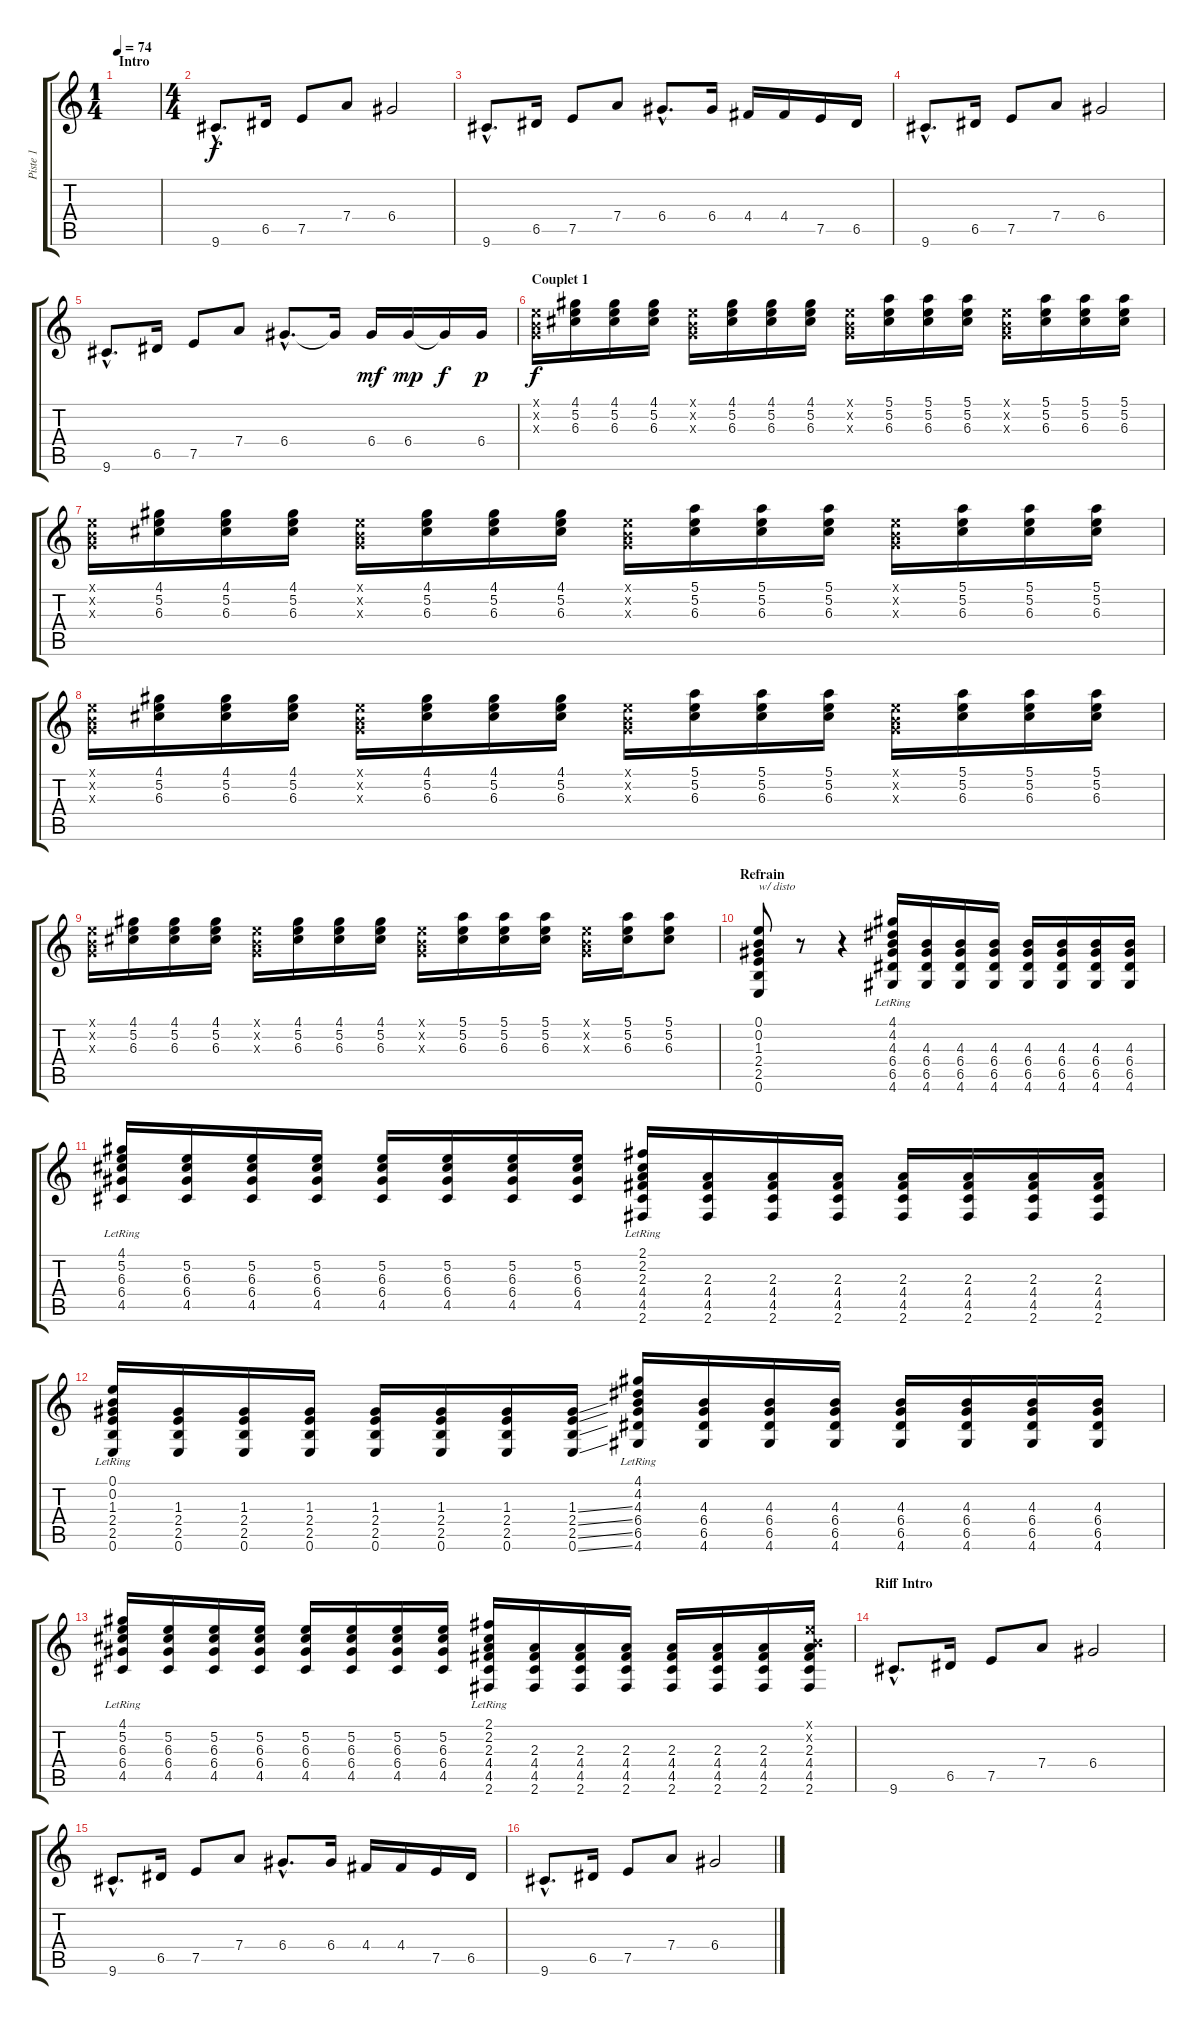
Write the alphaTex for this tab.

\track ("Piste 1" "Piste 1") {instrument electricguitarclean}
\staff {score tabs}
\tuning (E4 B3 G3 D3 A2 E2) {hide}
\ts (1 4)
\section ("" "Intro")
\tempo 74
\clef g2
\ks c
|
\ts (4 4)
9.6{hac}.8{d} 6.5.16 7.5.8 7.4.8 6.4.2 |
9.6{hac}.8{d} 6.5.16 7.5.8 7.4.8 6.4{hac}.8{d} 6.4.16 4.4.16 4.4.16 7.5.16 6.5.16 |
9.6{hac}.8{d} 6.5.16 7.5.8 7.4.8 6.4.2 |
9.6{hac}.8{d} 6.5.16 7.5.8 7.4.8 6.4{hac}.8{d} 6.4{t}.16 6.4.16{dy mf} 6.4.16{dy mp} 6.4{t}.16{dy f} 6.4.16{dy p} |
\section ("" "Couplet 1")
(0.1{x} 0.2{x} 0.3{x}).16{dy f} (4.1 5.2 6.3).16 (4.1 5.2 6.3).16 (4.1 5.2 6.3).16 (0.1{x} 0.2{x} 0.3{x}).16 (4.1 5.2 6.3).16 (4.1 5.2 6.3).16 (4.1 5.2 6.3).16 (0.1{x} 0.2{x} 0.3{x}).16 (5.1 5.2 6.3).16 (5.1 5.2 6.3).16 (5.1 5.2 6.3).16 (0.1{x} 0.2{x} 0.3{x}).16 (5.1 5.2 6.3).16 (5.1 5.2 6.3).16 (5.1 5.2 6.3).16 |
(0.1{x} 0.2{x} 0.3{x}).16 (4.1 5.2 6.3).16 (4.1 5.2 6.3).16 (4.1 5.2 6.3).16 (0.1{x} 0.2{x} 0.3{x}).16 (4.1 5.2 6.3).16 (4.1 5.2 6.3).16 (4.1 5.2 6.3).16 (0.1{x} 0.2{x} 0.3{x}).16 (5.1 5.2 6.3).16 (5.1 5.2 6.3).16 (5.1 5.2 6.3).16 (0.1{x} 0.2{x} 0.3{x}).16 (5.1 5.2 6.3).16 (5.1 5.2 6.3).16 (5.1 5.2 6.3).16 |
(0.1{x} 0.2{x} 0.3{x}).16 (4.1 5.2 6.3).16 (4.1 5.2 6.3).16 (4.1 5.2 6.3).16 (0.1{x} 0.2{x} 0.3{x}).16 (4.1 5.2 6.3).16 (4.1 5.2 6.3).16 (4.1 5.2 6.3).16 (0.1{x} 0.2{x} 0.3{x}).16 (5.1 5.2 6.3).16 (5.1 5.2 6.3).16 (5.1 5.2 6.3).16 (0.1{x} 0.2{x} 0.3{x}).16 (5.1 5.2 6.3).16 (5.1 5.2 6.3).16 (5.1 5.2 6.3).16 |
(0.1{x} 0.2{x} 0.3{x}).16 (4.1 5.2 6.3).16 (4.1 5.2 6.3).16 (4.1 5.2 6.3).16 (0.1{x} 0.2{x} 0.3{x}).16 (4.1 5.2 6.3).16 (4.1 5.2 6.3).16 (4.1 5.2 6.3).16 (0.1{x} 0.2{x} 0.3{x}).16 (5.1 5.2 6.3).16 (5.1 5.2 6.3).16 (5.1 5.2 6.3).16 (0.1{x} 0.2{x} 0.3{x}).16 (5.1 5.2 6.3).16 (5.1 5.2 6.3).8 |
\section ("" "Refrain")
(0.1 0.2 1.3 2.4 2.5 0.6).8{txt "w/ disto" volume 13 balance 8 instrument overdrivenguitar} r.8 r.4 (4.1{lr} 4.2{lr} 4.3 6.4 6.5 4.6).16 (4.3 6.4 6.5 4.6).16 (4.3 6.4 6.5 4.6).16 (4.3 6.4 6.5 4.6).16 (4.3 6.4 6.5 4.6).16 (4.3 6.4 6.5 4.6).16 (4.3 6.4 6.5 4.6).16 (4.3 6.4 6.5 4.6).16 |
(4.1{lr} 5.2 6.3 6.4 4.5).16 (5.2 6.3 6.4 4.5).16 (5.2 6.3 6.4 4.5).16 (5.2 6.3 6.4 4.5).16 (5.2 6.3 6.4 4.5).16 (5.2 6.3 6.4 4.5).16 (5.2 6.3 6.4 4.5).16 (5.2 6.3 6.4 4.5).16 (2.1{lr} 2.2{lr} 2.3 4.4 4.5 2.6).16 (2.3 4.4 4.5 2.6).16 (2.3 4.4 4.5 2.6).16 (2.3 4.4 4.5 2.6).16 (2.3 4.4 4.5 2.6).16 (2.3 4.4 4.5 2.6).16 (2.3 4.4 4.5 2.6).16 (2.3 4.4 4.5 2.6).16 |
(0.1{lr} 0.2{lr} 1.3 2.4 2.5 0.6).16 (1.3 2.4 2.5 0.6).16 (1.3 2.4 2.5 0.6).16 (1.3 2.4 2.5 0.6).16 (1.3 2.4 2.5 0.6).16 (1.3 2.4 2.5 0.6).16 (1.3 2.4 2.5 0.6).16 (1.3{ss} 2.4{ss} 2.5{ss} 0.6{ss}).16 (4.1{lr} 4.2{lr} 4.3 6.4 6.5 4.6).16 (4.3 6.4 6.5 4.6).16 (4.3 6.4 6.5 4.6).16 (4.3 6.4 6.5 4.6).16 (4.3 6.4 6.5 4.6).16 (4.3 6.4 6.5 4.6).16 (4.3 6.4 6.5 4.6).16 (4.3 6.4 6.5 4.6).16 |
(4.1{lr} 5.2 6.3 6.4 4.5).16 (5.2 6.3 6.4 4.5).16 (5.2 6.3 6.4 4.5).16 (5.2 6.3 6.4 4.5).16 (5.2 6.3 6.4 4.5).16 (5.2 6.3 6.4 4.5).16 (5.2 6.3 6.4 4.5).16 (5.2 6.3 6.4 4.5).16 (2.1{lr} 2.2{lr} 2.3 4.4 4.5 2.6).16 (2.3 4.4 4.5 2.6).16 (2.3 4.4 4.5 2.6).16 (2.3 4.4 4.5 2.6).16 (2.3 4.4 4.5 2.6).16 (2.3 4.4 4.5 2.6).16 (2.3 4.4 4.5 2.6).16 (0.1{x} 0.2{x} 2.3 4.4 4.5 2.6).16 |
\section ("" "Riff Intro")
9.6{hac}.8{d instrument electricguitarclean} 6.5.16 7.5.8 7.4.8 6.4.2 |
9.6{hac}.8{d} 6.5.16 7.5.8 7.4.8 6.4{hac}.8{d} 6.4.16 4.4.16 4.4.16 7.5.16 6.5.16 |
9.6{hac}.8{d} 6.5.16 7.5.8 7.4.8 6.4.2
